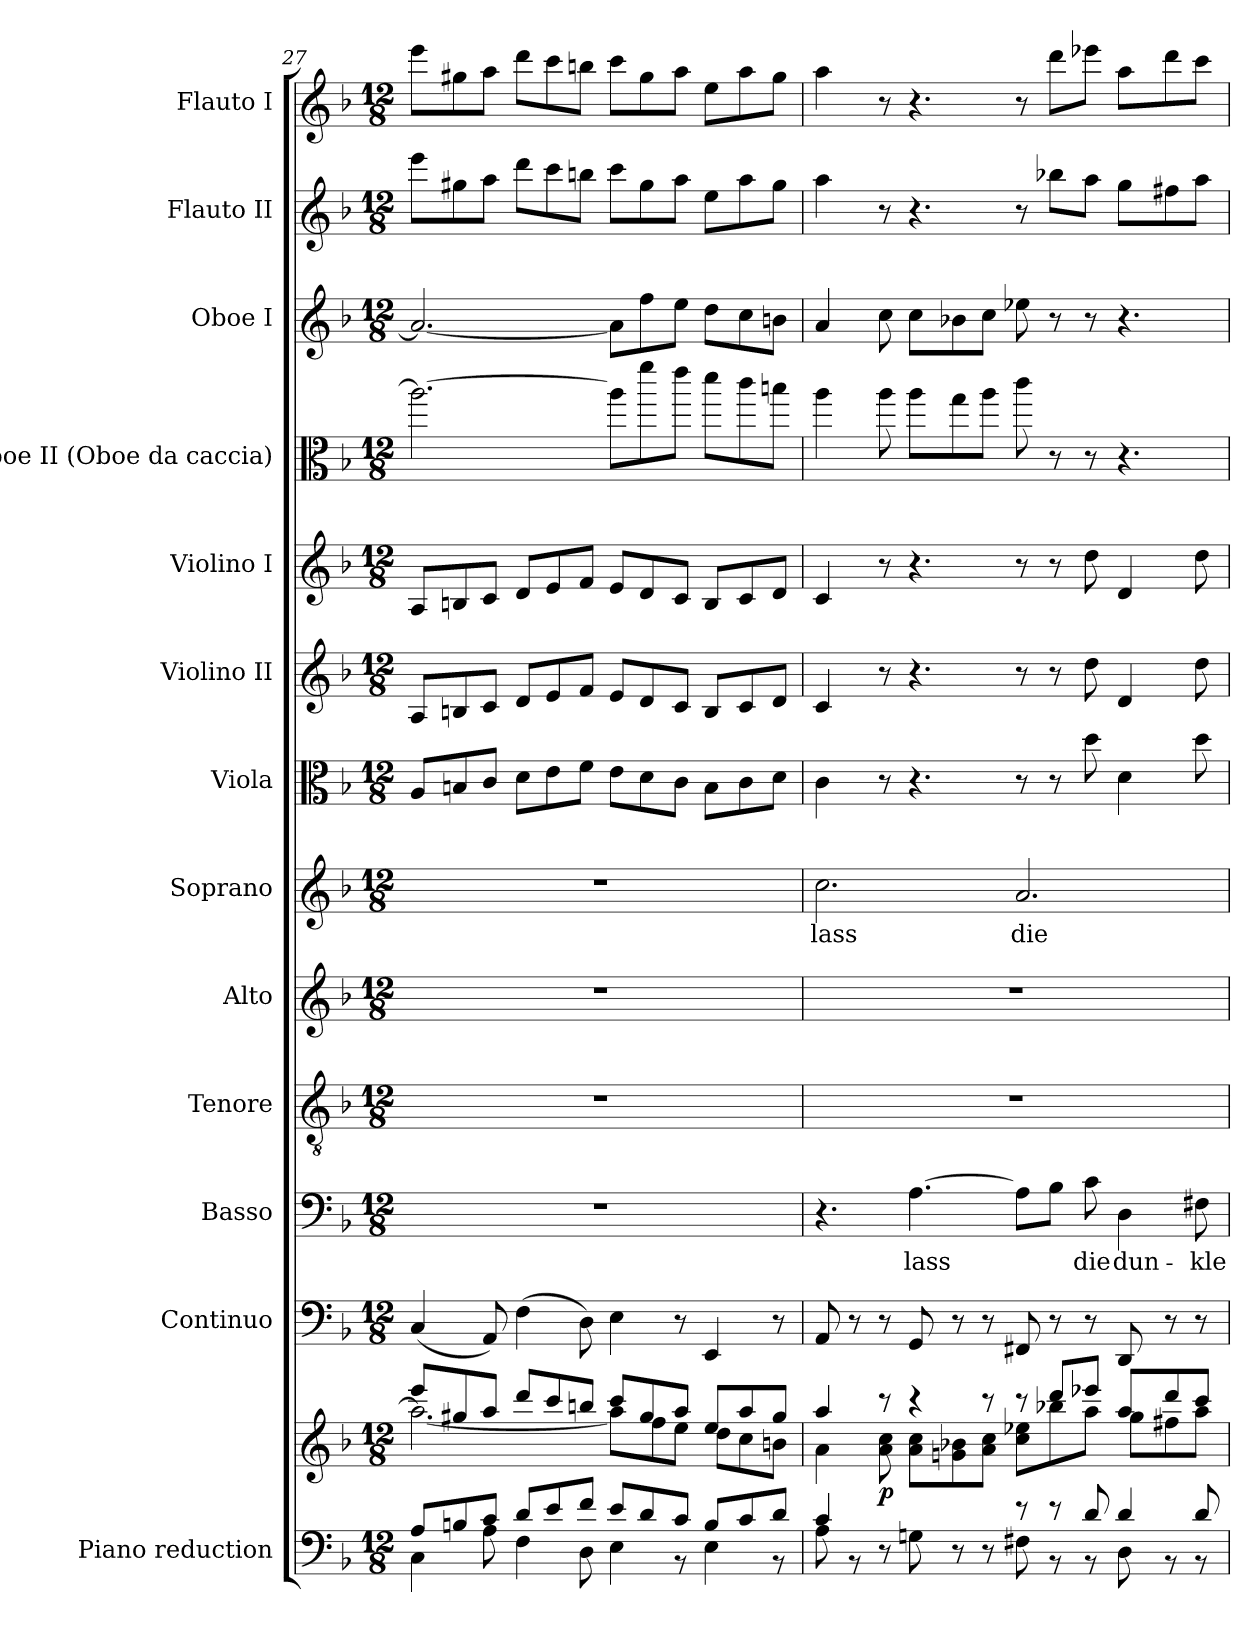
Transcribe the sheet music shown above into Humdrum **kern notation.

**kern	**kern	**dynam	**kern	**kern	**text	**kern	**kern	**kern	**text	**kern	**kern	**kern	**kern	**kern	**kern	**kern
*part13	*part13	*part13	*part12	*part11	*part11	*part10	*part9	*part8	*part8	*part7	*part6	*part5	*part4	*part3	*part2	*part1
*staff14	*staff13	*staff13/14	*staff12	*staff11	*staff11	*staff10	*staff9	*staff8	*staff8	*staff7	*staff6	*staff5	*staff4	*staff3	*staff2	*staff1
*I"Piano reduction	*	*	*I"Continuo	*I"Basso	*	*I"Tenore	*I"Alto	*I"Soprano	*	*I"Viola	*I"Violino II	*I"Violino I	*I"Oboe II (Oboe da caccia)	*I"Oboe I	*I"Flauto II	*I"Flauto I
*I'Pno	*	*	*	*	*	*	*	*	*	*I'Vla	*I'Vln	*I'Vln	*	*I'Ob	*I'Fl	*I'Fl
*clefF4	*clefG2	*	*clefF4	*clefF4	*	*clefGv2	*clefG2	*clefG2	*	*clefC3	*clefG2	*clefG2	*clefC3	*clefG2	*clefG2	*clefG2
*	*	*	*	*	*	*	*	*	*	*	*	*	*ITrd12c21	*	*	*
*k[b-]	*k[b-]	*	*k[b-]	*k[b-]	*	*k[b-]	*k[b-]	*k[b-]	*	*k[b-]	*k[b-]	*k[b-]	*k[b-]	*k[b-]	*k[b-]	*k[b-]
*M12/8	*M12/8	*	*M12/8	*M12/8	*	*M12/8	*M12/8	*M12/8	*	*M12/8	*M12/8	*M12/8	*M12/8	*M12/8	*M12/8	*M12/8
=27	=27	=27	=27	=27	=27	=27	=27	=27	=27	=27	=27	=27	=27	=27	=27	=27
*^	*^	*	*	*	*	*	*	*	*	*	*	*	*	*	*	*
8A/L	4C\	8eee/L	2.aa\_	.	(4C/	1.r	.	1.r	1.r	1.r	.	8A/L	8A/L	8A/L	2.a\_	2.a/_	8eee\L	8eee\L
8Bn/	.	8gg#X/	.	.	.	.	.	.	.	.	.	8Bn/	8Bn/	8Bn/	.	.	8gg#X\	8gg#X\
8c/J	8A\	8aa/J	.	.	8AA/)	.	.	.	.	.	.	8c/J	8c/J	8c/J	.	.	8aa\J	8aa\J
8d/L	4F\	8ddd/L	.	.	(4F\	.	.	.	.	.	.	8d\L	8d/L	8d/L	.	.	8ddd\L	8ddd\L
8e/	.	8ccc/	.	.	.	.	.	.	.	.	.	8e\	8e/	8e/	.	.	8ccc\	8ccc\
8f/J	8D\	8bbn/J	.	.	8D\)	.	.	.	.	.	.	8f\J	8f/J	8f/J	.	.	8bbn\J	8bbn\J
8e/L	4E\	8ccc/L	8aa\L]	.	4E\	.	.	.	.	.	.	8e\L	8e/L	8e/L	8a\L]	8a\L]	8ccc\L	8ccc\L
8d/	.	8gg#/	8ff\	.	.	.	.	.	.	.	.	8d\	8d/	8d/	8ff\	8ff\	8gg#\	8gg#\
8c/J	8r	8aa/J	8ee\J	.	8r	.	.	.	.	.	.	8c\J	8c/J	8c/J	8ee\J	8ee\J	8aa\J	8aa\J
8B/L	4E\	8ee/L	8dd\L	.	4EE/	.	.	.	.	.	.	8B\L	8B/L	8B/L	8dd\L	8dd\L	8ee\L	8ee\L
8c/	.	8aa/	8cc\	.	.	.	.	.	.	.	.	8c\	8c/	8c/	8cc\	8cc\	8aa\	8aa\
8d/J	8r	8gg#/J	8bn\J	.	8r	.	.	.	.	.	.	8d\J	8d/J	8d/J	8bn\J	8bn\J	8gg#\J	8gg#\J
!!LO:PB:g=z
=28	=28	=28	=28	=28	=28	=28	=28	=28	=28	=28	=28	=28	=28	=28	=28	=28	=28	=28
!	!	!	!	!	!	!	!	!	!	!	!LO:LY:b	!	!	!	!	!	!	!
4c/	8A\	4aa/	4a\	.	8AA/	4.r	.	1.r	1.r	2.cc\	lass	4c\	4c/	4c/	4a\	4a/	4aa\	4aa\
.	8r	.	.	.	8r	.	.	.	.	.	.	.	.	.	.	.	.	.
!	!	!	!	!LO:DY:b	!	!	!	!	!	!	!	!	!	!	!	!	!	!
8ryy	8r	8r	8a\ 8cc\	p	8r	.	.	.	.	.	.	8r	8r	8r	8a\	8cc\	8r	8r
!	!	!	!	!	!	!	!LO:LY:b	!	!	!	!	!	!	!	!	!	!	!
8ryy	8Gn\	4r	8a\ 8cc\L	.	8GG/	[4.A\	lass	.	.	.	.	4.r	4.r	4.r	8a\L	8cc\L	4.r	4.r
8r	8ryy	.	8gn\ 8b-X\	.	8r	.	.	.	.	.	.	.	.	.	8g\	8b-X\	.	.
8r	8ryy	8r	8a\ 8cc\J	.	8r	.	.	.	.	.	.	.	.	.	8a\J	8cc\J	.	.
!	!	!	!	!	!	!	!	!	!	!	!LO:LY:b	!	!	!	!	!	!	!
8r	8F#X\	8r	8cc\ 8ee-X\L	.	8FF#X/	8A\L]	.	.	.	2.a/	die	8r	8r	8r	8cc\	8ee-X\	8r	8r
8r	8r	8ddd/L	8bb-X\	.	8r	8B-\J	.	.	.	.	.	8r	8r	8r	8r	8r	8bb-X\L	8ddd\L
!	!	!	!	!	!	!	!LO:LY:b	!	!	!	!	!	!	!	!	!	!	!
8d/	8r	8eee-X/J	8aa\J	.	8r	8c\	die	.	.	.	.	8dd\	8dd\	8dd\	8r	8r	8aa\J	8eee-X\J
!	!	!	!	!	!	!	!LO:LY:b	!	!	!	!	!	!	!	!	!	!	!
4d/	8D\	8aa/L	8gg\L	.	8DD/	4D\	dun-	.	.	.	.	4d\	4d/	4d/	4.r	4.r	8gg\L	8aa\L
.	8r	8ddd/	8ff#X\	.	8r	.	.	.	.	.	.	.	.	.	.	.	8ff#X\	8ddd\
!	!	!	!	!	!	!	!LO:LY:b	!	!	!	!	!	!	!	!	!	!	!
8d/	8r	8ccc/J	8aa\J	.	8r	8F#X\	-kle	.	.	.	.	8dd\	8dd\	8dd\	.	.	8aa\J	8ccc\J
*v	*v	*	*	*	*	*	*	*	*	*	*	*	*	*	*	*	*	*
*	*v	*v	*	*	*	*	*	*	*	*	*	*	*	*	*	*	*
=	=	=	=	=	=	=	=	=	=	=	=	=	=	=	=	=
*-	*-	*-	*-	*-	*-	*-	*-	*-	*-	*-	*-	*-	*-	*-	*-	*-
